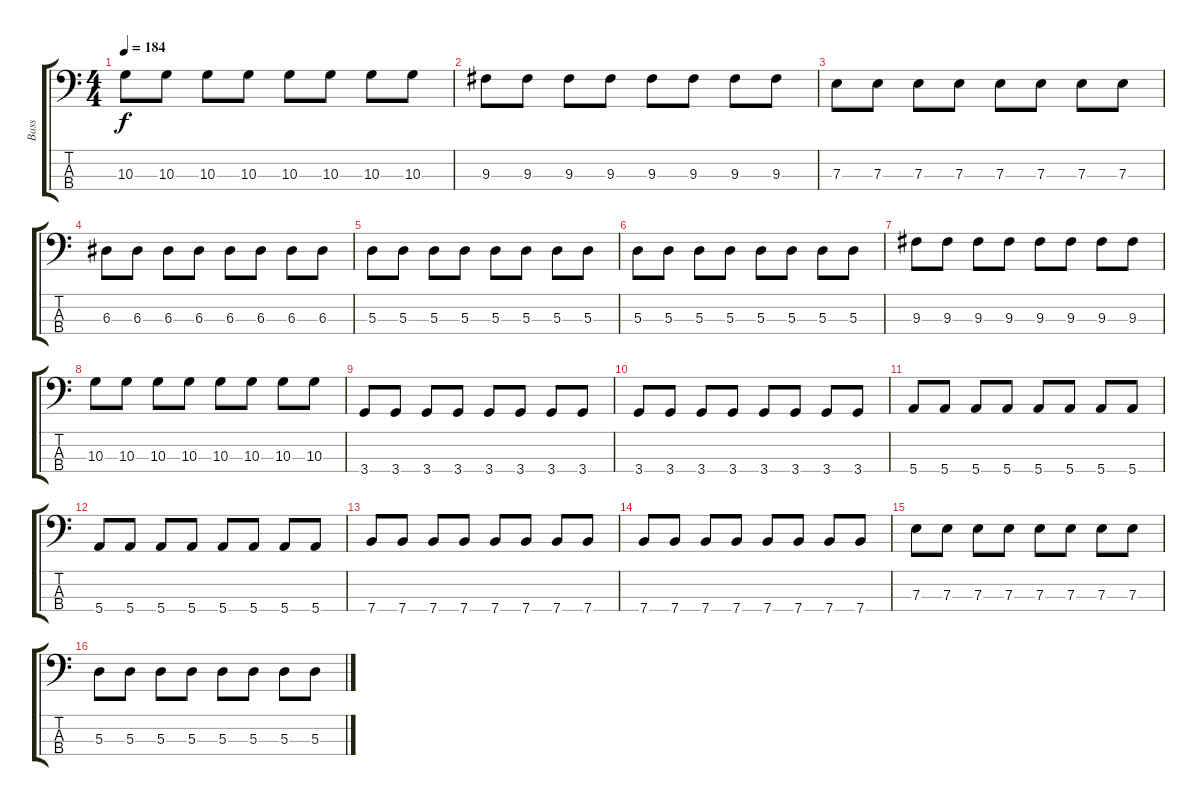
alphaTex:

\track ("Bass" "Bass") {instrument slapbass2}
\staff {score tabs}
\tuning (G2 D2 A1 E1) {hide}
\ts (4 4)
\tempo 184
\clef f4
\ks c
10.3.8{dy f} 10.3.8 10.3.8 10.3.8 10.3.8 10.3.8 10.3.8 10.3.8 |
9.3.8 9.3.8 9.3.8 9.3.8 9.3.8 9.3.8 9.3.8 9.3.8 |
7.3.8 7.3.8 7.3.8 7.3.8 7.3.8 7.3.8 7.3.8 7.3.8 |
6.3.8 6.3.8 6.3.8 6.3.8 6.3.8 6.3.8 6.3.8 6.3.8 |
5.3.8 5.3.8 5.3.8 5.3.8 5.3.8 5.3.8 5.3.8 5.3.8 |
5.3.8 5.3.8 5.3.8 5.3.8 5.3.8 5.3.8 5.3.8 5.3.8 |
9.3.8 9.3.8 9.3.8 9.3.8 9.3.8 9.3.8 9.3.8 9.3.8 |
10.3.8 10.3.8 10.3.8 10.3.8 10.3.8 10.3.8 10.3.8 10.3.8 |
3.4.8 3.4.8 3.4.8 3.4.8 3.4.8 3.4.8 3.4.8 3.4.8 |
3.4.8 3.4.8 3.4.8 3.4.8 3.4.8 3.4.8 3.4.8 3.4.8 |
5.4.8 5.4.8 5.4.8 5.4.8 5.4.8 5.4.8 5.4.8 5.4.8 |
5.4.8 5.4.8 5.4.8 5.4.8 5.4.8 5.4.8 5.4.8 5.4.8 |
7.4.8 7.4.8 7.4.8 7.4.8 7.4.8 7.4.8 7.4.8 7.4.8 |
7.4.8 7.4.8 7.4.8 7.4.8 7.4.8 7.4.8 7.4.8 7.4.8 |
7.3.8 7.3.8 7.3.8 7.3.8 7.3.8 7.3.8 7.3.8 7.3.8 |
5.3.8 5.3.8 5.3.8 5.3.8 5.3.8 5.3.8 5.3.8 5.3.8
